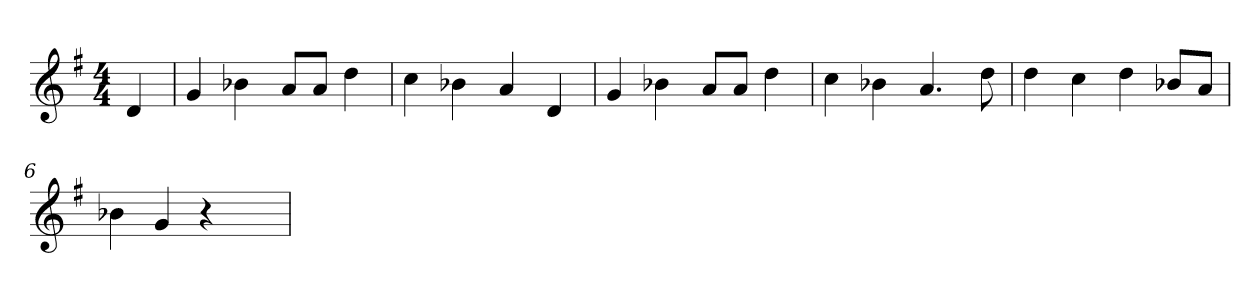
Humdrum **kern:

**kern
*part1
*staff1
*clefG2
*k[f#]
*G:
*M4/4
=
4d
=1
4g
4b-X
8a/L
8a/J
4dd
=2
4cc
4b-X
4a
4d
=3
4g
4b-X
8a/L
8a/J
4dd
=4
4cc
4b-X
4.a
8dd
=5
4dd
4cc
4dd
8b-X/L
8a/J
=6
4b-X
4g
4r
4ryy
=
*-
